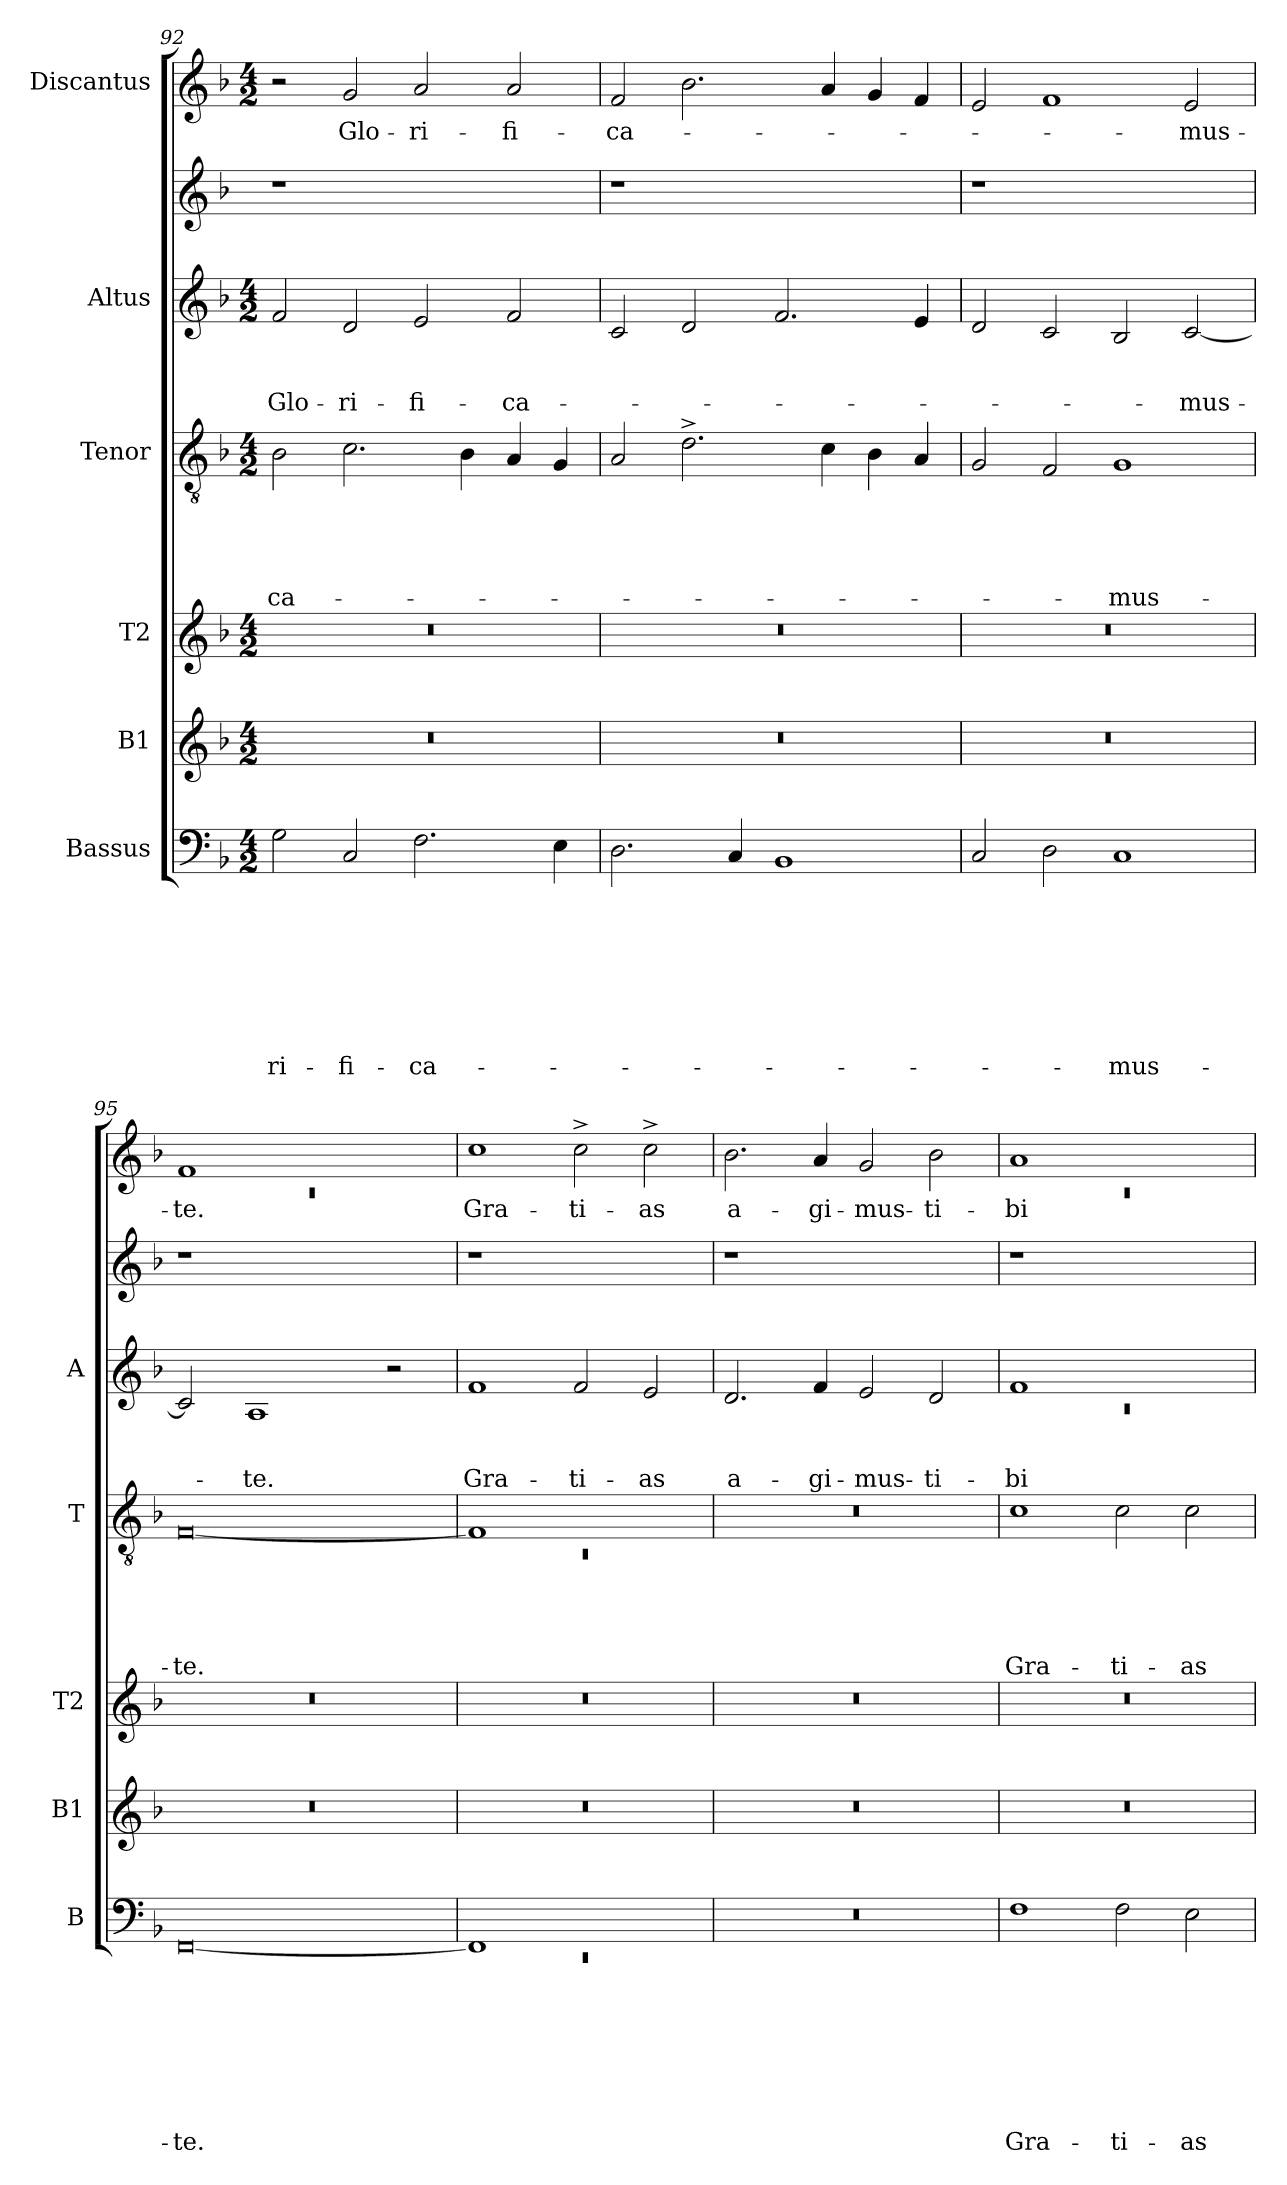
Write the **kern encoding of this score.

**kern	**text	**text	**text	**text	**text	**text	**text	**text	**kern	**kern	**kern	**text	**text	**text	**text	**text	**kern	**text	**text	**text	**kern	**kern	**text
*part7	*part7	*part7	*part7	*part7	*part7	*part7	*part7	*part7	*part6	*part5	*part4	*part4	*part4	*part4	*part4	*part4	*part3	*part3	*part3	*part3	*part2	*part1	*part1
*staff7	*staff7	*staff7	*staff7	*staff7	*staff7	*staff7	*staff7	*staff7	*staff6	*staff5	*staff4	*staff4	*staff4	*staff4	*staff4	*staff4	*staff3	*staff3	*staff3	*staff3	*staff2	*staff1	*staff1
*I"Bassus	*	*	*	*	*	*	*	*	*I"B1	*I"T2	*I"Tenor	*	*	*	*	*	*I"Altus	*	*	*	*	*I"Discantus	*
*I'B	*	*	*	*	*	*	*	*	*I'B1	*I'T2	*I'T	*	*	*	*	*	*I'A	*	*	*	*	*	*
*clefF4	*	*	*	*	*	*	*	*	*clefG2	*clefG2	*clefGv2	*	*	*	*	*	*clefG2	*	*	*	*clefG2	*clefG2	*
*k[b-]	*	*	*	*	*	*	*	*	*k[b-]	*k[b-]	*k[b-]	*	*	*	*	*	*k[b-]	*	*	*	*k[b-]	*k[b-]	*
*F:	*	*	*	*	*	*	*	*	*F:	*F:	*F:	*	*	*	*	*	*F:	*	*	*	*F:	*F:	*
*M4/2	*	*	*	*	*	*	*	*	*M4/2	*M4/2	*M4/2	*	*	*	*	*	*M4/2	*	*	*	*	*M4/2	*
=92	=92	=92	=92	=92	=92	=92	=92	=92	=92	=92	=92	=92	=92	=92	=92	=92	=92	=92	=92	=92	=92	=92	=92
!	!	!	!	!	!	!	!	!LO:LY:b	!	!	!	!	!	!	!	!LO:LY:b	!	!	!	!LO:LY:b	!	!	!
2G\	.	.	.	.	.	.	.	-ri-	0r	0r	2B-\	.	.	.	.	-ca-	2f/	.	.	Glo-	1r	2r	.
!	!	!	!	!	!	!	!	!LO:LY:b	!	!	!	!	!	!	!	!	!	!	!	!LO:LY:b	!	!	!LO:LY:b
2C/	.	.	.	.	.	.	.	-fi-	.	.	2.c\	.	.	.	.	.	2d/	.	.	-ri-	.	2g/	Glo-
!	!	!	!	!	!	!	!	!LO:LY:b	!	!	!	!	!	!	!	!	!	!	!	!LO:LY:b	!	!	!LO:LY:b
2.F\	.	.	.	.	.	.	.	-ca-	.	.	.	.	.	.	.	.	2e/	.	.	-fi-	1ryy	2a/	-ri-
.	.	.	.	.	.	.	.	.	.	.	4B-\	.	.	.	.	.	.	.	.	.	.	.	.
!	!	!	!	!	!	!	!	!	!	!	!	!	!	!	!	!	!	!	!	!LO:LY:b	!	!	!LO:LY:b
.	.	.	.	.	.	.	.	.	.	.	4A/	.	.	.	.	.	2f/	.	.	-ca-	.	2a/	-fi-
4E\	.	.	.	.	.	.	.	.	.	.	4G/	.	.	.	.	.	.	.	.	.	.	.	.
=93	=93	=93	=93	=93	=93	=93	=93	=93	=93	=93	=93	=93	=93	=93	=93	=93	=93	=93	=93	=93	=93	=93	=93
!	!	!	!	!	!	!	!	!	!	!	!	!	!	!	!	!	!	!	!	!	!	!	!LO:LY:b
2.D\	.	.	.	.	.	.	.	.	0r	0r	2A/	.	.	.	.	.	2c/	.	.	.	1r	2f/	-ca-
.	.	.	.	.	.	.	.	.	.	.	2.d^>\	.	.	.	.	.	2d/	.	.	.	.	2.b-\	.
4C/	.	.	.	.	.	.	.	.	.	.	.	.	.	.	.	.	.	.	.	.	.	.	.
1BB-	.	.	.	.	.	.	.	.	.	.	.	.	.	.	.	.	2.f/	.	.	.	1ryy	.	.
.	.	.	.	.	.	.	.	.	.	.	4c\	.	.	.	.	.	.	.	.	.	.	4a/	.
.	.	.	.	.	.	.	.	.	.	.	4B-\	.	.	.	.	.	.	.	.	.	.	4g/	.
.	.	.	.	.	.	.	.	.	.	.	4A/	.	.	.	.	.	4e/	.	.	.	.	4f/	.
=94	=94	=94	=94	=94	=94	=94	=94	=94	=94	=94	=94	=94	=94	=94	=94	=94	=94	=94	=94	=94	=94	=94	=94
2C/	.	.	.	.	.	.	.	.	0r	0r	2G/	.	.	.	.	.	2d/	.	.	.	1r	2e/	.
2D\	.	.	.	.	.	.	.	.	.	.	2F/	.	.	.	.	.	2c/	.	.	.	.	1f	.
!	!	!	!	!	!	!	!	!LO:LY:b	!	!	!	!	!	!	!	!LO:LY:b	!	!	!	!	!	!	!
1C	.	.	.	.	.	.	.	-mus-	.	.	1G	.	.	.	.	-mus-	2B-/	.	.	.	1ryy	.	.
!	!	!	!	!	!	!	!	!	!	!	!	!	!	!	!	!	!	!	!	!LO:LY:b	!	!	!LO:LY:b
.	.	.	.	.	.	.	.	.	.	.	.	.	.	.	.	.	[<2c/	.	.	-mus-	.	2e/	-mus-
=95	=95	=95	=95	=95	=95	=95	=95	=95	=95	=95	=95	=95	=95	=95	=95	=95	=95	=95	=95	=95	=95	=95	=95
*	*	*	*	*	*	*	*	*	*	*	*	*	*	*	*	*	*	*	*	*	*	*^	*
!	!	!	!	!	!	!	!	!LO:LY:b:rj	!	!	!	!	!	!	!	!LO:LY:b:rj	!	!	!	!	!	!	!LO:N:vis=1	!LO:LY:b
[>0FF	.	.	.	.	.	.	.	-te.	0r	0r	[>0F	.	.	.	.	-te.	2c/]	.	.	.	1r	1f	0rc	-te.
!	!	!	!	!	!	!	!	!	!	!	!	!	!	!	!	!	!	!	!	!LO:LY:b	!	!	!	!
.	.	.	.	.	.	.	.	.	.	.	.	.	.	.	.	.	1A	.	.	-te.	.	.	.	.
.	.	.	.	.	.	.	.	.	.	.	.	.	.	.	.	.	.	.	.	.	1ryy	1ryy	.	.
.	.	.	.	.	.	.	.	.	.	.	.	.	.	.	.	.	2r	.	.	.	.	.	.	.
*	*	*	*	*	*	*	*	*	*	*	*	*	*	*	*	*	*	*	*	*	*	*v	*v	*
!!LO:PB:g=z
=96	=96	=96	=96	=96	=96	=96	=96	=96	=96	=96	=96	=96	=96	=96	=96	=96	=96	=96	=96	=96	=96	=96	=96
*^	*	*	*	*	*	*	*	*	*	*	*^	*	*	*	*	*	*	*	*	*	*	*	*
!	!LO:N:vis=1	!	!	!	!	!	!	!	!	!	!	!	!LO:N:vis=1	!	!	!	!	!	!	!	!	!LO:LY:b	!	!	!LO:LY:b
1FF]	0rEE	.	.	.	.	.	.	.	.	0r	0r	1F]	0rC	.	.	.	.	.	1f	.	.	Gra-	1r	1cc	Gra-
!	!	!	!	!	!	!	!	!	!	!	!	!	!	!	!	!	!	!	!	!	!	!LO:LY:b	!	!	!LO:LY:b
1ryy	.	.	.	.	.	.	.	.	.	.	.	1ryy	.	.	.	.	.	.	2f/	.	.	-ti-	1ryy	2cc^>\	-ti-
!	!	!	!	!	!	!	!	!	!	!	!	!	!	!	!	!	!	!	!	!	!	!LO:LY:b	!	!	!LO:LY:b
.	.	.	.	.	.	.	.	.	.	.	.	.	.	.	.	.	.	.	2e/	.	.	-as	.	2cc^>\	-as
*v	*v	*	*	*	*	*	*	*	*	*	*	*v	*v	*	*	*	*	*	*	*	*	*	*	*	*
=97	=97	=97	=97	=97	=97	=97	=97	=97	=97	=97	=97	=97	=97	=97	=97	=97	=97	=97	=97	=97	=97	=97	=97
!LO:N:vis=1	!	!	!	!	!	!	!	!	!	!	!LO:N:vis=1	!	!	!	!	!	!	!	!	!LO:LY:b	!	!	!LO:LY:b
0r	.	.	.	.	.	.	.	.	0r	0r	0r	.	.	.	.	.	2.d/	.	.	a-	1r	2.b-\	a-
!	!	!	!	!	!	!	!	!	!	!	!	!	!	!	!	!	!	!	!	!LO:LY:b	!	!	!LO:LY:b
.	.	.	.	.	.	.	.	.	.	.	.	.	.	.	.	.	4f/	.	.	-gi-	.	4a/	-gi-
!	!	!	!	!	!	!	!	!	!	!	!	!	!	!	!	!	!	!	!	!LO:LY:b	!	!	!LO:LY:b
.	.	.	.	.	.	.	.	.	.	.	.	.	.	.	.	.	2e/	.	.	-mus-	1ryy	2g/	-mus-
!	!	!	!	!	!	!	!	!	!	!	!	!	!	!	!	!	!	!	!	!LO:LY:b	!	!	!LO:LY:b
.	.	.	.	.	.	.	.	.	.	.	.	.	.	.	.	.	2d/	.	.	-ti-	.	2b-\	-ti-
=98	=98	=98	=98	=98	=98	=98	=98	=98	=98	=98	=98	=98	=98	=98	=98	=98	=98	=98	=98	=98	=98	=98	=98
*	*	*	*	*	*	*	*	*	*	*	*	*	*	*	*	*	*^	*	*	*	*	*^	*
!	!	!	!	!	!	!	!	!LO:LY:b	!	!	!	!	!	!	!	!LO:LY:b	!	!LO:N:vis=1	!	!	!LO:LY:b	!	!	!LO:N:vis=1	!LO:LY:b
1F	.	.	.	.	.	.	.	Gra-	0r	0r	1c	.	.	.	.	Gra-	1f	0rc	.	.	-bi	1r	1a	0rc	-bi
!	!	!	!	!	!	!	!	!LO:LY:b	!	!	!	!	!	!	!	!LO:LY:b	!	!	!	!	!	!	!	!	!
2F\	.	.	.	.	.	.	.	-ti-	.	.	2c\	.	.	.	.	-ti-	1ryy	.	.	.	.	1ryy	1ryy	.	.
!	!	!	!	!	!	!	!	!LO:LY:b	!	!	!	!	!	!	!	!LO:LY:b	!	!	!	!	!	!	!	!	!
2E\	.	.	.	.	.	.	.	-as	.	.	2c\	.	.	.	.	-as	.	.	.	.	.	.	.	.	.
*	*	*	*	*	*	*	*	*	*	*	*	*	*	*	*	*	*v	*v	*	*	*	*	*v	*v	*
=	=	=	=	=	=	=	=	=	=	=	=	=	=	=	=	=	=	=	=	=	=	=	=
*-	*-	*-	*-	*-	*-	*-	*-	*-	*-	*-	*-	*-	*-	*-	*-	*-	*-	*-	*-	*-	*-	*-	*-
